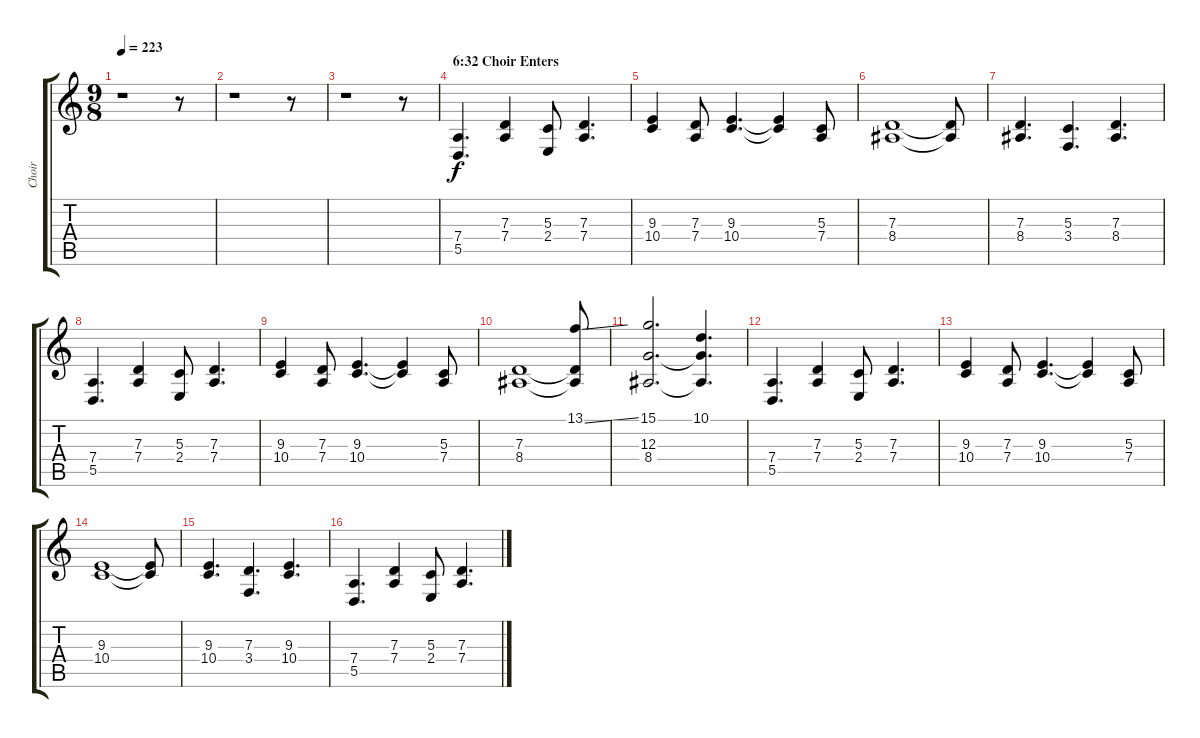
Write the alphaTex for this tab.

\track ("Choir" "Choir") {instrument choiraahs}
\staff {score tabs}
\tuning (E4 B3 G3 D3 A2 E2) {hide}
\ts (9 8)
\tempo 223
\clef g2
\ks c
r.1{dy f} r.8 |
r.1 r.8 |
r.1 r.8 |
\section ("" "6:32 Choir Enters")
(7.4 5.5).4{d} (7.3 7.4).4 (5.3 2.4).8 (7.3 7.4).4{d} |
(9.3 10.4).4 (7.3 7.4).8 (9.3 10.4).4{d} (9.3{t} 10.4{t}).4 (5.3 7.4).8 |
(7.3 8.4).1 (7.3{t} 8.4{t}).8 |
(7.3 8.4).4{d} (5.3 3.4).4{d} (7.3 8.4).4{d} |
(7.4 5.5).4{d} (7.3 7.4).4 (5.3 2.4).8 (7.3 7.4).4{d} |
(9.3 10.4).4 (7.3 7.4).8 (9.3 10.4).4{d} (9.3{t} 10.4{t}).4 (5.3 7.4).8 |
(7.3 8.4).1 (13.1{ss} 7.3{t} 8.4{t}).8 |
(15.1 12.3 8.4).2{d} (10.1 12.3{t} 8.4{t}).4{d} |
(7.4 5.5).4{d} (7.3 7.4).4 (5.3 2.4).8 (7.3 7.4).4{d} |
(9.3 10.4).4 (7.3 7.4).8 (9.3 10.4).4{d} (9.3{t} 10.4{t}).4 (5.3 7.4).8 |
(9.3 10.4).1 (9.3{t} 10.4{t}).8 |
(9.3 10.4).4{d} (7.3 3.4).4{d} (9.3 10.4).4{d} |
(7.4 5.5).4{d} (7.3 7.4).4 (5.3 2.4).8 (7.3 7.4).4{d}
